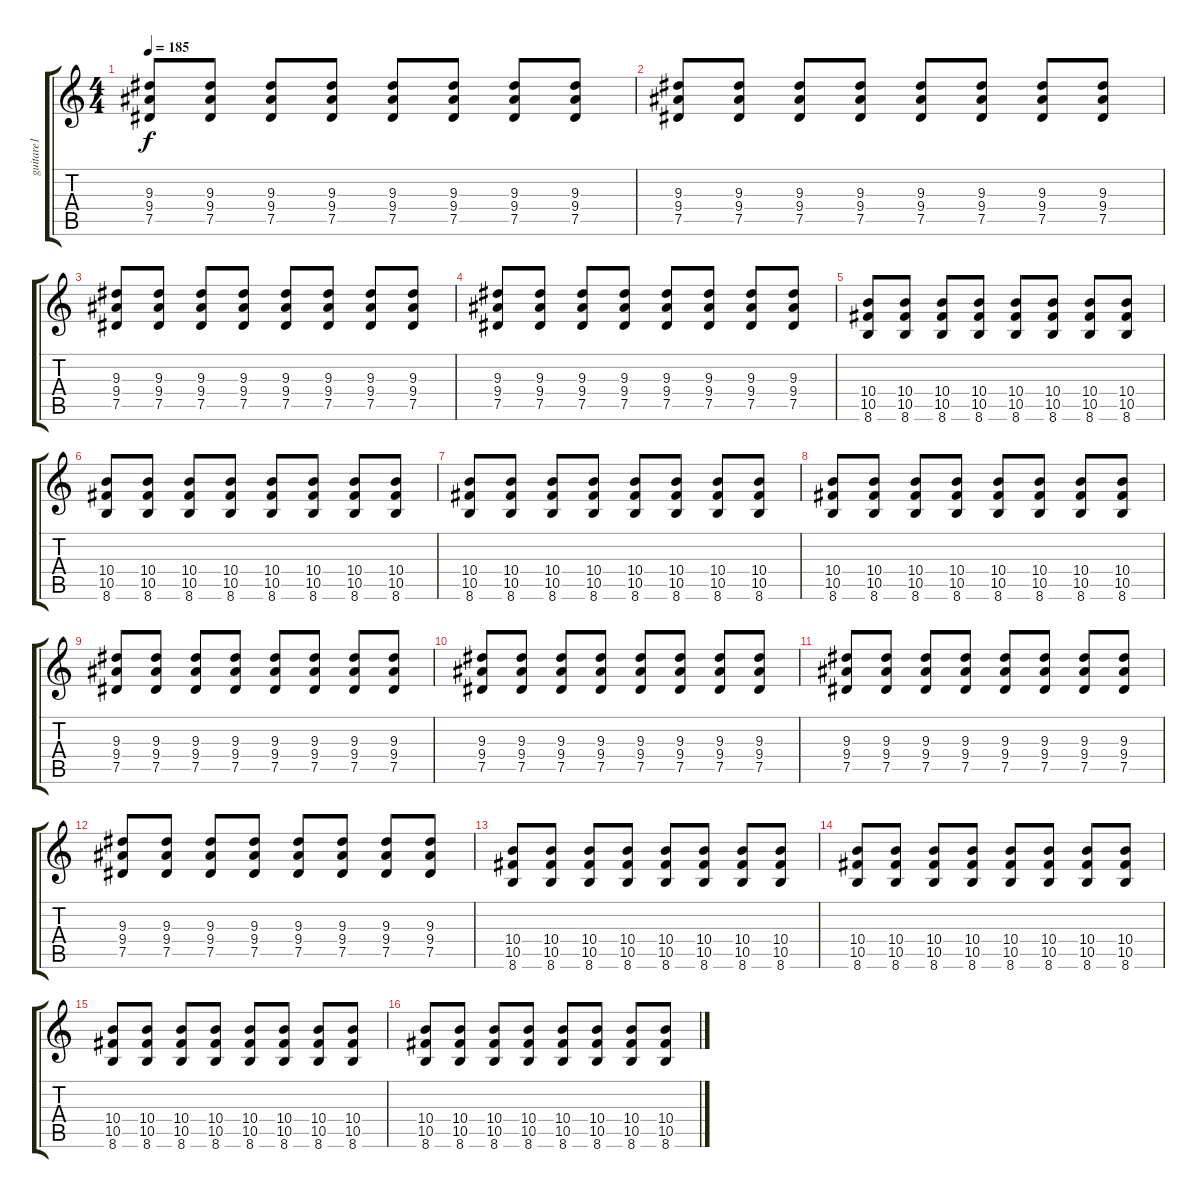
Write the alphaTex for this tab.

\track ("guitare1" "guitare1") {instrument distortionguitar}
\staff {score tabs}
\tuning (Eb4 Bb3 Gb3 Db3 Ab2 Eb2) {hide}
\ts (4 4)
\tempo 185
\clef g2
\ks c
(9.3 9.4 7.5).8{dy f} (9.3 9.4 7.5).8 (9.3 9.4 7.5).8 (9.3 9.4 7.5).8 (9.3 9.4 7.5).8 (9.3 9.4 7.5).8 (9.3 9.4 7.5).8 (9.3 9.4 7.5).8 |
(9.3 9.4 7.5).8 (9.3 9.4 7.5).8 (9.3 9.4 7.5).8 (9.3 9.4 7.5).8 (9.3 9.4 7.5).8 (9.3 9.4 7.5).8 (9.3 9.4 7.5).8 (9.3 9.4 7.5).8 |
(9.3 9.4 7.5).8 (9.3 9.4 7.5).8 (9.3 9.4 7.5).8 (9.3 9.4 7.5).8 (9.3 9.4 7.5).8 (9.3 9.4 7.5).8 (9.3 9.4 7.5).8 (9.3 9.4 7.5).8 |
(9.3 9.4 7.5).8 (9.3 9.4 7.5).8 (9.3 9.4 7.5).8 (9.3 9.4 7.5).8 (9.3 9.4 7.5).8 (9.3 9.4 7.5).8 (9.3 9.4 7.5).8 (9.3 9.4 7.5).8 |
(10.4 10.5 8.6).8 (10.4 10.5 8.6).8 (10.4 10.5 8.6).8 (10.4 10.5 8.6).8 (10.4 10.5 8.6).8 (10.4 10.5 8.6).8 (10.4 10.5 8.6).8 (10.4 10.5 8.6).8 |
(10.4 10.5 8.6).8 (10.4 10.5 8.6).8 (10.4 10.5 8.6).8 (10.4 10.5 8.6).8 (10.4 10.5 8.6).8 (10.4 10.5 8.6).8 (10.4 10.5 8.6).8 (10.4 10.5 8.6).8 |
(10.4 10.5 8.6).8 (10.4 10.5 8.6).8 (10.4 10.5 8.6).8 (10.4 10.5 8.6).8 (10.4 10.5 8.6).8 (10.4 10.5 8.6).8 (10.4 10.5 8.6).8 (10.4 10.5 8.6).8 |
(10.4 10.5 8.6).8 (10.4 10.5 8.6).8 (10.4 10.5 8.6).8 (10.4 10.5 8.6).8 (10.4 10.5 8.6).8 (10.4 10.5 8.6).8 (10.4 10.5 8.6).8 (10.4 10.5 8.6).8 |
(9.3 9.4 7.5).8 (9.3 9.4 7.5).8 (9.3 9.4 7.5).8 (9.3 9.4 7.5).8 (9.3 9.4 7.5).8 (9.3 9.4 7.5).8 (9.3 9.4 7.5).8 (9.3 9.4 7.5).8 |
(9.3 9.4 7.5).8 (9.3 9.4 7.5).8 (9.3 9.4 7.5).8 (9.3 9.4 7.5).8 (9.3 9.4 7.5).8 (9.3 9.4 7.5).8 (9.3 9.4 7.5).8 (9.3 9.4 7.5).8 |
(9.3 9.4 7.5).8 (9.3 9.4 7.5).8 (9.3 9.4 7.5).8 (9.3 9.4 7.5).8 (9.3 9.4 7.5).8 (9.3 9.4 7.5).8 (9.3 9.4 7.5).8 (9.3 9.4 7.5).8 |
(9.3 9.4 7.5).8 (9.3 9.4 7.5).8 (9.3 9.4 7.5).8 (9.3 9.4 7.5).8 (9.3 9.4 7.5).8 (9.3 9.4 7.5).8 (9.3 9.4 7.5).8 (9.3 9.4 7.5).8 |
(10.4 10.5 8.6).8 (10.4 10.5 8.6).8 (10.4 10.5 8.6).8 (10.4 10.5 8.6).8 (10.4 10.5 8.6).8 (10.4 10.5 8.6).8 (10.4 10.5 8.6).8 (10.4 10.5 8.6).8 |
(10.4 10.5 8.6).8 (10.4 10.5 8.6).8 (10.4 10.5 8.6).8 (10.4 10.5 8.6).8 (10.4 10.5 8.6).8 (10.4 10.5 8.6).8 (10.4 10.5 8.6).8 (10.4 10.5 8.6).8 |
(10.4 10.5 8.6).8 (10.4 10.5 8.6).8 (10.4 10.5 8.6).8 (10.4 10.5 8.6).8 (10.4 10.5 8.6).8 (10.4 10.5 8.6).8 (10.4 10.5 8.6).8 (10.4 10.5 8.6).8 |
(10.4 10.5 8.6).8 (10.4 10.5 8.6).8 (10.4 10.5 8.6).8 (10.4 10.5 8.6).8 (10.4 10.5 8.6).8 (10.4 10.5 8.6).8 (10.4 10.5 8.6).8 (10.4 10.5 8.6).8
